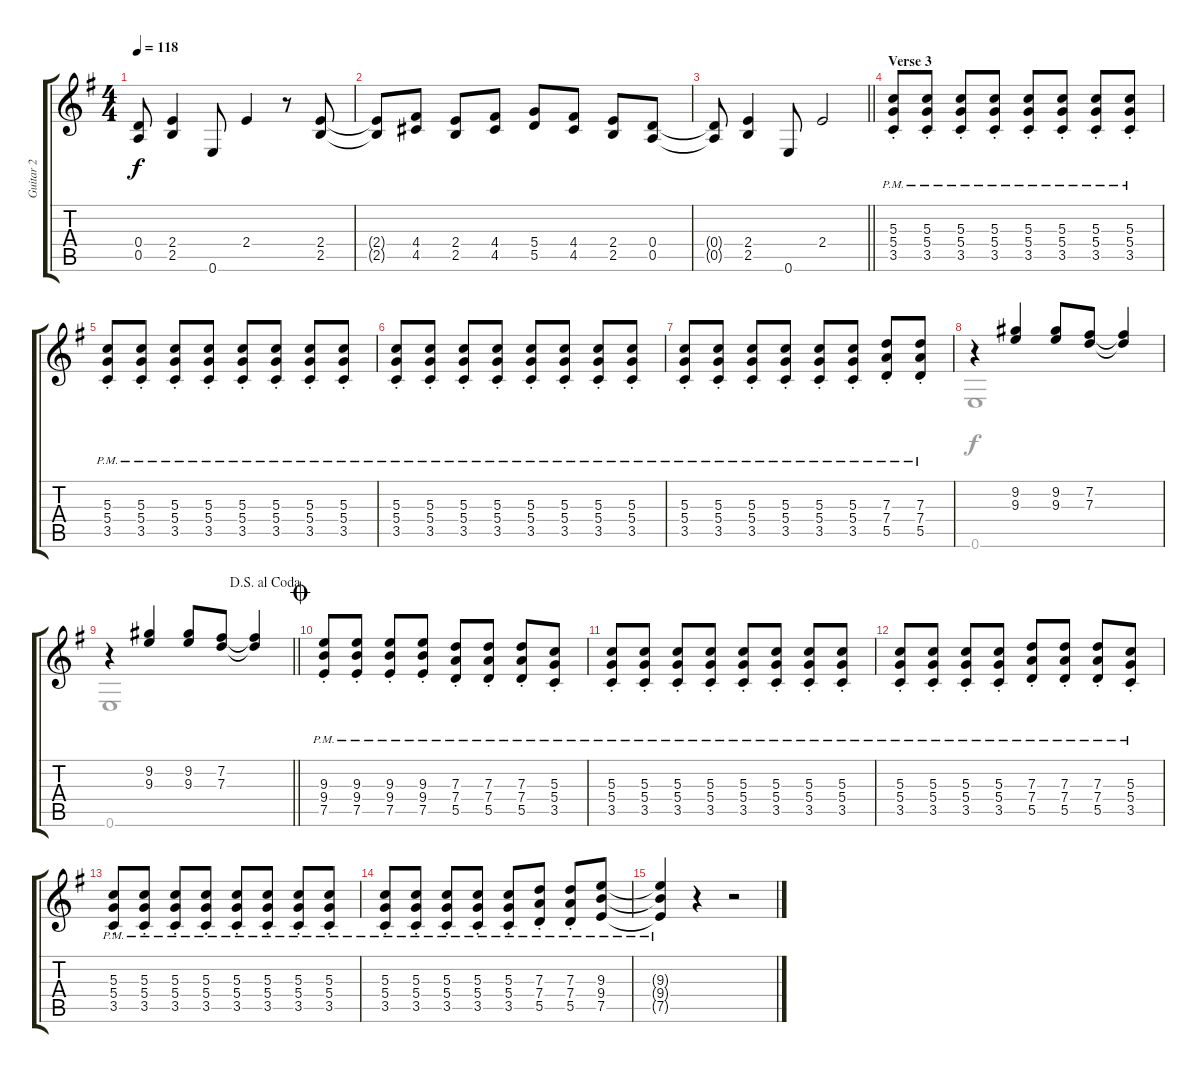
\track ("Guitar 2" "Guitar 2") {instrument overdrivenguitar}
\staff {score tabs}
\tuning (E4 B3 G3 D3 A2 E2) {hide}
\voice
\ts (4 4)
\tempo 118
\clef g2
\ks g
(0.4{t} 0.5{t}).8{dy f} (2.4 2.5).4 0.6.8 2.4.4 r.8 (2.4 2.5).8 |
(2.4{t} 2.5{t}).8 (4.4 4.5).8 (2.4 2.5).8 (4.4 4.5).8 (5.4 5.5).8 (4.4 4.5).8 (2.4 2.5).8 (0.4 0.5).8 |
\barLineRight lightlight
(0.4{t} 0.5{t}).8 (2.4 2.5).4 0.6.8 2.4.2 |
\section ("" "Verse 3")
(5.3{pm st} 5.4{pm st} 3.5{pm st}).8 (5.3{pm st} 5.4{pm st} 3.5{pm st}).8 (5.3{pm st} 5.4{pm st} 3.5{pm st}).8 (5.3{pm st} 5.4{pm st} 3.5{pm st}).8 (5.3{pm st} 5.4{pm st} 3.5{pm st}).8 (5.3{pm st} 5.4{pm st} 3.5{pm st}).8 (5.3{pm st} 5.4{pm st} 3.5{pm st}).8 (5.3{pm st} 5.4{pm st} 3.5{pm st}).8 |
(5.3{pm st} 5.4{pm st} 3.5{pm st}).8 (5.3{pm st} 5.4{pm st} 3.5{pm st}).8 (5.3{pm st} 5.4{pm st} 3.5{pm st}).8 (5.3{pm st} 5.4{pm st} 3.5{pm st}).8 (5.3{pm st} 5.4{pm st} 3.5{pm st}).8 (5.3{pm st} 5.4{pm st} 3.5{pm st}).8 (5.3{pm st} 5.4{pm st} 3.5{pm st}).8 (5.3{pm st} 5.4{pm st} 3.5{pm st}).8 |
(5.3{pm st} 5.4{pm st} 3.5{pm st}).8 (5.3{pm st} 5.4{pm st} 3.5{pm st}).8 (5.3{pm st} 5.4{pm st} 3.5{pm st}).8 (5.3{pm st} 5.4{pm st} 3.5{pm st}).8 (5.3{pm st} 5.4{pm st} 3.5{pm st}).8 (5.3{pm st} 5.4{pm st} 3.5{pm st}).8 (5.3{pm st} 5.4{pm st} 3.5{pm st}).8 (5.3{pm st} 5.4{pm st} 3.5{pm st}).8 |
(5.3{pm st} 5.4{pm st} 3.5{pm st}).8 (5.3{pm st} 5.4{pm st} 3.5{pm st}).8 (5.3{pm st} 5.4{pm st} 3.5{pm st}).8 (5.3{pm st} 5.4{pm st} 3.5{pm st}).8 (5.3{pm st} 5.4{pm st} 3.5{pm st}).8 (5.3{pm st} 5.4{pm st} 3.5{pm st}).8 (7.3{pm st} 7.4{pm st} 5.5{pm st}).8 (7.3{pm st} 7.4{pm st} 5.5{pm st}).8 |
r.4 (9.2 9.3).4 (9.2 9.3).8 (7.2 7.3).8 (7.2{t} 7.3{t}).4 |
\jump dalsegnoalcoda
\barLineRight lightlight
r.4 (9.2 9.3).4 (9.2 9.3).8 (7.2 7.3).8 (7.2{t} 7.3{t}).4 |
\jump coda
(9.3{pm st} 9.4{pm st} 7.5{pm st}).8 (9.3{pm st} 9.4{pm st} 7.5{pm st}).8 (9.3{pm st} 9.4{pm st} 7.5{pm st}).8 (9.3{pm st} 9.4{pm st} 7.5{pm st}).8 (7.3{pm st} 7.4{pm st} 5.5{pm st}).8 (7.3{pm st} 7.4{pm st} 5.5{pm st}).8 (7.3{pm st} 7.4{pm st} 5.5{pm st}).8 (5.3{pm st} 5.4{pm st} 3.5{pm st}).8 |
(5.3{pm st} 5.4{pm st} 3.5{pm st}).8 (5.3{pm st} 5.4{pm st} 3.5{pm st}).8 (5.3{pm st} 5.4{pm st} 3.5{pm st}).8 (5.3{pm st} 5.4{pm st} 3.5{pm st}).8 (5.3{pm st} 5.4{pm st} 3.5{pm st}).8 (5.3{pm st} 5.4{pm st} 3.5{pm st}).8 (5.3{pm st} 5.4{pm st} 3.5{pm st}).8 (5.3{pm st} 5.4{pm st} 3.5{pm st}).8 |
(5.3{pm st} 5.4{pm st} 3.5{pm st}).8 (5.3{pm st} 5.4{pm st} 3.5{pm st}).8 (5.3{pm st} 5.4{pm st} 3.5{pm st}).8 (5.3{pm st} 5.4{pm st} 3.5{pm st}).8 (7.3{pm st} 7.4{pm st} 5.5{pm st}).8 (7.3{pm st} 7.4{pm st} 5.5{pm st}).8 (7.3{pm st} 7.4{pm st} 5.5{pm st}).8 (5.3{pm st} 5.4{pm st} 3.5{pm st}).8 |
(5.3{pm st} 5.4{pm st} 3.5{pm st}).8 (5.3{pm st} 5.4{pm st} 3.5{pm st}).8 (5.3{pm st} 5.4{pm st} 3.5{pm st}).8 (5.3{pm st} 5.4{pm st} 3.5{pm st}).8 (5.3{pm st} 5.4{pm st} 3.5{pm st}).8 (5.3{pm st} 5.4{pm st} 3.5{pm st}).8 (5.3{pm st} 5.4{pm st} 3.5{pm st}).8 (5.3{pm st} 5.4{pm st} 3.5{pm st}).8 |
(5.3{pm st} 5.4{pm st} 3.5{pm st}).8 (5.3{pm st} 5.4{pm st} 3.5{pm st}).8 (5.3{pm st} 5.4{pm st} 3.5{pm st}).8 (5.3{pm st} 5.4{pm st} 3.5{pm st}).8 (5.3{pm st} 5.4{pm st} 3.5{pm st}).8 (7.3{pm st} 7.4{pm st} 5.5{pm st}).8 (7.3{pm st} 7.4{pm st} 5.5{pm st}).8 (9.3{pm} 9.4{pm} 7.5{pm}).8 |
(9.3{pm t} 9.4{pm t} 7.5{pm t}).4 r.4 r.2
\voice
\clef g2
\ottava regular
\simile none
\ks g
|
|
\barLineRight lightlight
|
|
|
|
|
0.6.1 |
\barLineRight lightlight
0.6.1 |
|
|
|
|
|
